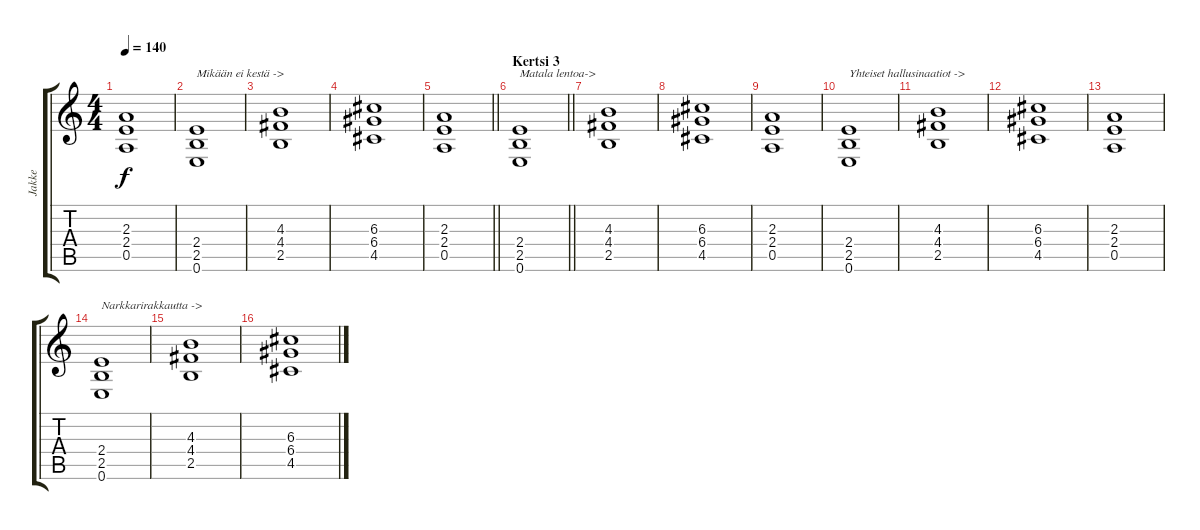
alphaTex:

\track ("Jakke" "Jakke") {instrument distortionguitar}
\staff {score tabs}
\tuning (E4 B3 G3 D3 A2 E2) {hide}
\ts (4 4)
\tempo 140
\clef g2
\ks c
(2.3 2.4 0.5).1{dy f} |
(2.4 2.5 0.6).1{txt "Mikään ei kestä ->"} |
(4.3 4.4 2.5).1 |
(6.3 6.4 4.5).1 |
\barLineRight lightlight
(2.3 2.4 0.5).1 |
\section ("" "Kertsi 3")
\barLineRight lightlight
(2.4 2.5 0.6).1{txt "Matala lentoa->"} |
(4.3 4.4 2.5).1 |
(6.3 6.4 4.5).1 |
(2.3 2.4 0.5).1 |
(2.4 2.5 0.6).1{txt "Yhteiset hallusinaatiot ->"} |
(4.3 4.4 2.5).1 |
(6.3 6.4 4.5).1 |
(2.3 2.4 0.5).1 |
(2.4 2.5 0.6).1{txt "Narkkarirakkautta ->"} |
(4.3 4.4 2.5).1 |
(6.3 6.4 4.5).1
